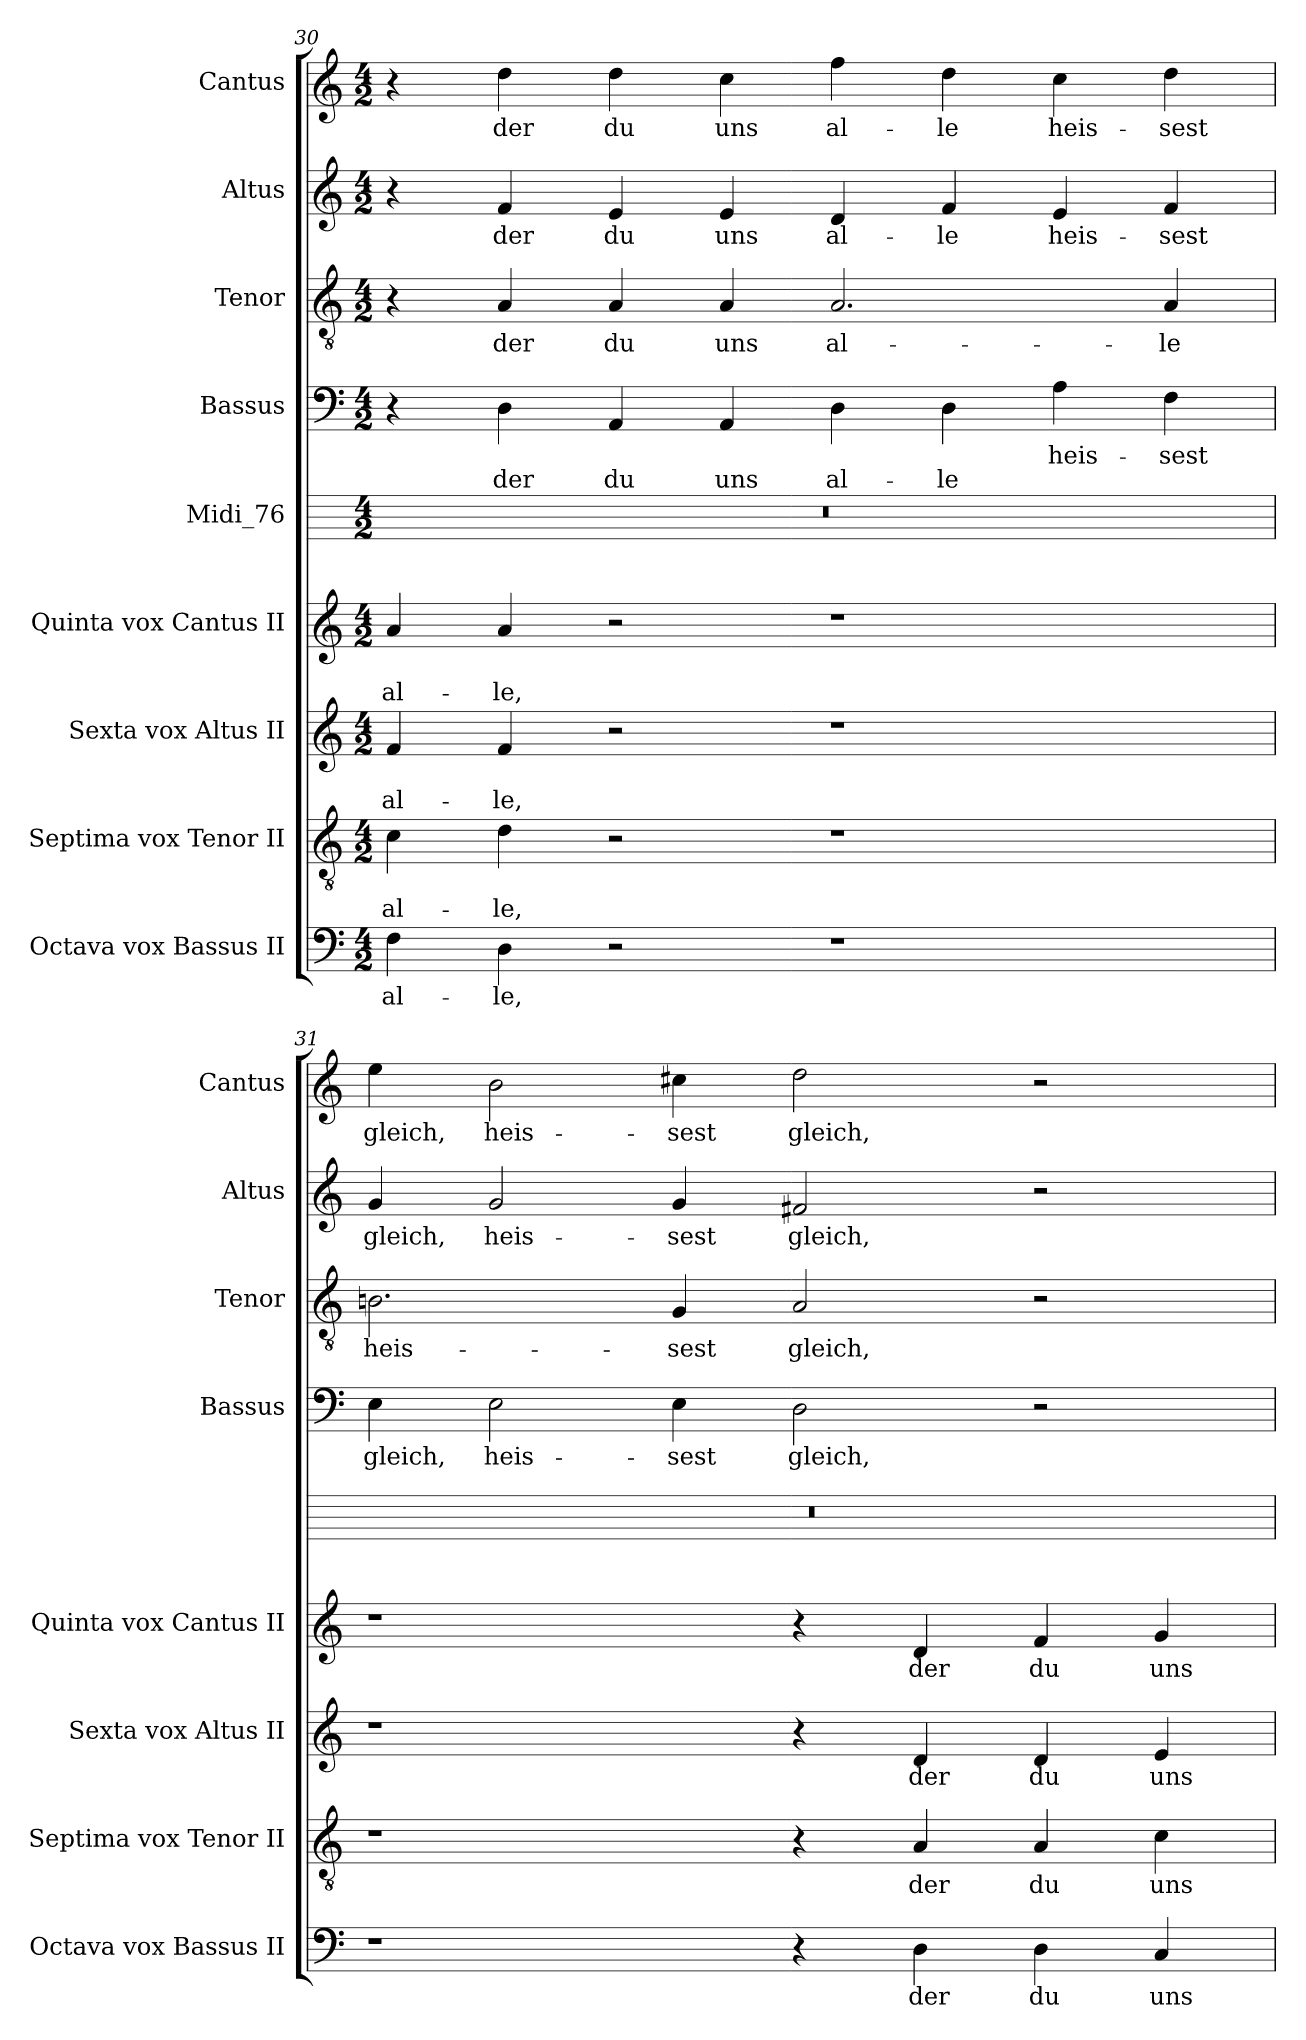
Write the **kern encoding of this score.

**kern	**text	**kern	**text	**text	**kern	**text	**text	**kern	**text	**text	**kern	**kern	**text	**text	**kern	**text	**kern	**text	**kern	**text
*part9	*part9	*part8	*part8	*part8	*part7	*part7	*part7	*part6	*part6	*part6	*part5	*part4	*part4	*part4	*part3	*part3	*part2	*part2	*part1	*part1
*staff9	*staff9	*staff8	*staff8	*staff8	*staff7	*staff7	*staff7	*staff6	*staff6	*staff6	*staff5	*staff4	*staff4	*staff4	*staff3	*staff3	*staff2	*staff2	*staff1	*staff1
*I"Octava vox Bassus II	*	*I"Septima vox Tenor II	*	*	*I"Sexta vox Altus II	*	*	*I"Quinta vox Cantus II	*	*	*I"Midi_76	*I"Bassus	*	*	*I"Tenor	*	*I"Altus	*	*I"Cantus	*
*I'Octava vox Bassus II	*	*I'Septima vox Tenor II	*	*	*I'Sexta vox Altus II	*	*	*I'Quinta vox Cantus II	*	*	*	*I'Bassus	*	*	*I'Tenor	*	*I'Altus	*	*I'Cantus	*
!!LO:LB:g=z
*clefF4	*	*clefGv2	*	*	*clefG2	*	*	*clefG2	*	*	*	*clefF4	*	*	*clefGv2	*	*clefG2	*	*clefG2	*
*k[]	*	*k[]	*	*	*k[]	*	*	*k[]	*	*	*	*k[]	*	*	*k[]	*	*k[]	*	*k[]	*
*C:	*	*C:	*	*	*C:	*	*	*C:	*	*	*	*C:	*	*	*C:	*	*C:	*	*C:	*
*M4/2	*	*M4/2	*	*	*M4/2	*	*	*M4/2	*	*	*M4/2	*M4/2	*	*	*M4/2	*	*M4/2	*	*M4/2	*
=30	=30	=30	=30	=30	=30	=30	=30	=30	=30	=30	=30	=30	=30	=30	=30	=30	=30	=30	=30	=30
!	!LO:LY:b	!	!	!LO:LY:b	!	!	!LO:LY:b	!	!	!LO:LY:b	!	!	!	!	!	!	!	!	!	!
4F	al-	4c	.	al-	4f	.	al-	4a	.	al-	0r	4r	.	.	4r	.	4r	.	4r	.
!	!LO:LY:b	!	!	!LO:LY:b	!	!	!LO:LY:b	!	!	!LO:LY:b	!	!	!	!LO:LY:b	!	!LO:LY:b	!	!LO:LY:b	!	!LO:LY:b
4D	-le,	4d	.	-le,	4f	.	-le,	4a	.	-le,	.	4D	.	der	4A	der	4f	der	4dd	der
!	!	!	!	!	!	!	!	!	!	!	!	!	!	!LO:LY:b	!	!LO:LY:b	!	!LO:LY:b	!	!LO:LY:b
2r	.	2r	.	.	2r	.	.	2r	.	.	.	4AA	.	du	4A	du	4e	du	4dd	du
!	!	!	!	!	!	!	!	!	!	!	!	!	!	!LO:LY:b	!	!LO:LY:b	!	!LO:LY:b	!	!LO:LY:b
.	.	.	.	.	.	.	.	.	.	.	.	4AA	.	uns	4A	uns	4e	uns	4cc	uns
!	!	!	!	!	!	!	!	!	!	!	!	!	!	!LO:LY:b	!	!LO:LY:b	!	!LO:LY:b	!	!LO:LY:b
1r	.	1r	.	.	1r	.	.	1r	.	.	.	4D	.	al-	2.A	al-	4d	al-	4ff	al-
!	!	!	!	!	!	!	!	!	!	!	!	!	!	!LO:LY:b	!	!	!	!LO:LY:b	!	!LO:LY:b
.	.	.	.	.	.	.	.	.	.	.	.	4D	.	-le	.	.	4f	-le	4dd	-le
!	!	!	!	!	!	!	!	!	!	!	!	!	!LO:LY:b	!	!	!	!	!LO:LY:b	!	!LO:LY:b
.	.	.	.	.	.	.	.	.	.	.	.	4A	heis-	.	.	.	4e	heis-	4cc	heis-
!	!	!	!	!	!	!	!	!	!	!	!	!	!LO:LY:b	!	!	!LO:LY:b	!	!LO:LY:b	!	!LO:LY:b
.	.	.	.	.	.	.	.	.	.	.	.	4F	-sest	.	4A	-le	4f	-sest	4dd	-sest
=31	=31	=31	=31	=31	=31	=31	=31	=31	=31	=31	=31	=31	=31	=31	=31	=31	=31	=31	=31	=31
!	!	!	!	!	!	!	!	!	!	!	!	!	!LO:LY:b	!	!	!LO:LY:b	!	!LO:LY:b	!	!LO:LY:b
1r	.	1r	.	.	1r	.	.	1r	.	.	0r	4E	gleich,	.	2.Bn	heis-	4g	gleich,	4ee	gleich,
!	!	!	!	!	!	!	!	!	!	!	!	!	!LO:LY:b	!	!	!	!	!LO:LY:b	!	!LO:LY:b
.	.	.	.	.	.	.	.	.	.	.	.	2E	heis-	.	.	.	2g	heis-	2b	heis-
!	!	!	!	!	!	!	!	!	!	!	!	!	!LO:LY:b	!	!	!LO:LY:b	!	!LO:LY:b	!	!LO:LY:b
.	.	.	.	.	.	.	.	.	.	.	.	4E	-sest	.	4G	-sest	4g	-sest	4cc#X	-sest
!	!	!	!	!	!	!	!	!	!	!	!	!	!LO:LY:b	!	!	!LO:LY:b	!	!LO:LY:b	!	!LO:LY:b
4r	.	4r	.	.	4r	.	.	4r	.	.	.	2D	gleich,	.	2A	gleich,	2f#X	gleich,	2dd	gleich,
!	!LO:LY:b	!	!LO:LY:b	!	!	!LO:LY:b	!	!	!LO:LY:b	!	!	!	!	!	!	!	!	!	!	!
4D	der	4A	der	.	4d	der	.	4d	der	.	.	.	.	.	.	.	.	.	.	.
!	!LO:LY:b	!	!LO:LY:b	!	!	!LO:LY:b	!	!	!LO:LY:b	!	!	!	!	!	!	!	!	!	!	!
4D	du	4A	du	.	4d	du	.	4f	du	.	.	2r	.	.	2r	.	2r	.	2r	.
!	!LO:LY:b	!	!LO:LY:b	!	!	!LO:LY:b	!	!	!LO:LY:b	!	!	!	!	!	!	!	!	!	!	!
4C	uns	4c	uns	.	4e	uns	.	4g	uns	.	.	.	.	.	.	.	.	.	.	.
=	=	=	=	=	=	=	=	=	=	=	=	=	=	=	=	=	=	=	=	=
*-	*-	*-	*-	*-	*-	*-	*-	*-	*-	*-	*-	*-	*-	*-	*-	*-	*-	*-	*-	*-
